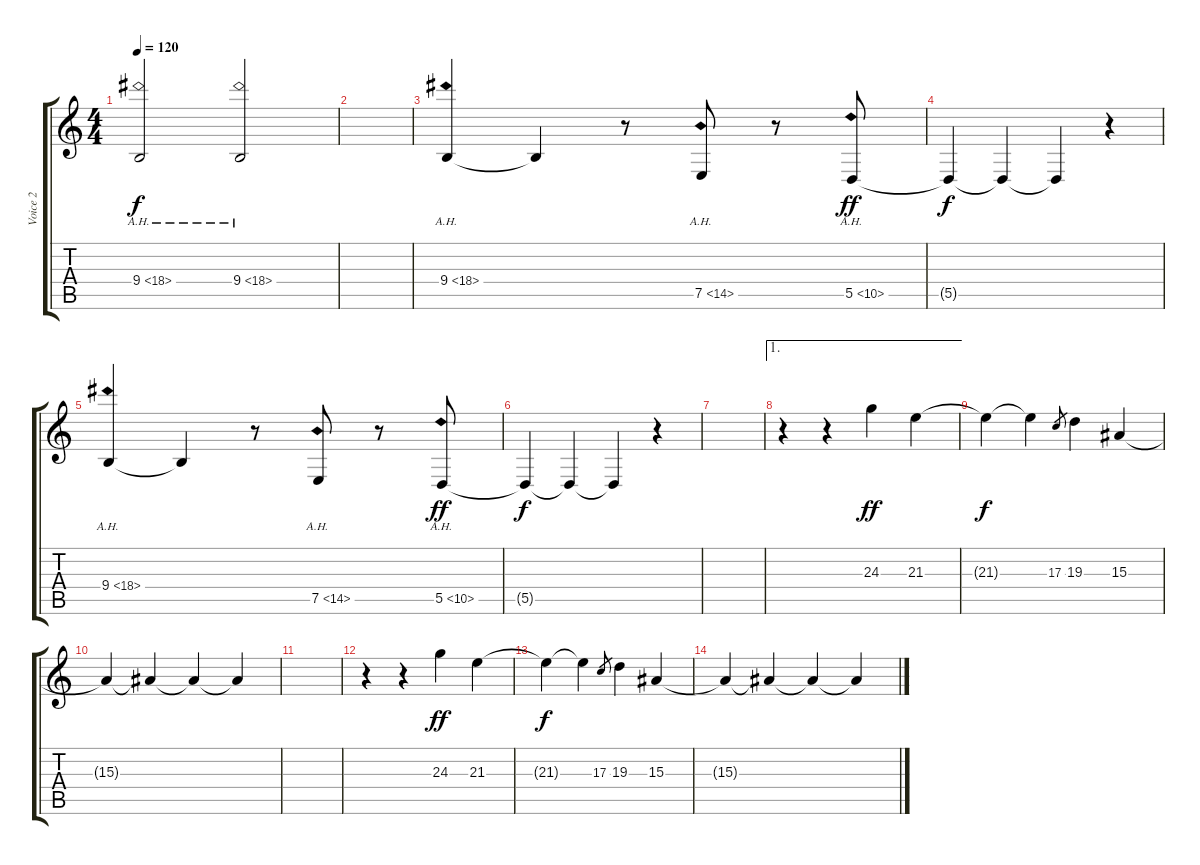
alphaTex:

\track ("Voice 2" "Voice 2") {instrument synthbrass1}
\staff {score tabs}
\tuning (E4 B3 G3 D3 A2 E2) {hide}
\ts (4 4)
\tempo 120
\clef g2
\ks c
9.4{ah 9}.2{dy f} 9.4{ah 9}.2 |
|
9.4{ah 9}.4 9.4{t}.4 r.8 7.5{ah 7}.8 r.8 5.5{ah 5}.8{dy ff} |
5.5{t}.4{dy f} 5.5{t}.4 5.5{t}.4 r.4 |
9.4{ah 9}.4 9.4{t}.4 r.8 7.5{ah 7}.8 r.8 5.5{ah 5}.8{dy ff} |
5.5{t}.4{dy f} 5.5{t}.4 5.5{t}.4 r.4 |
|
\ae 1
r.4 r.4 24.3.4{dy ff} 21.3.4 |
21.3{t}.4{dy f} 21.3{t}.4 17.3.8{gr} 19.3.4 15.3.4 |
15.3{t}.4 15.3{t}.4 15.3{t}.4 15.3{t}.4 |
|
r.4 r.4 24.3.4{dy ff} 21.3.4 |
21.3{t}.4{dy f} 21.3{t}.4 17.3.8{gr} 19.3.4 15.3.4 |
15.3{t}.4 15.3{t}.4 15.3{t}.4 15.3{t}.4
